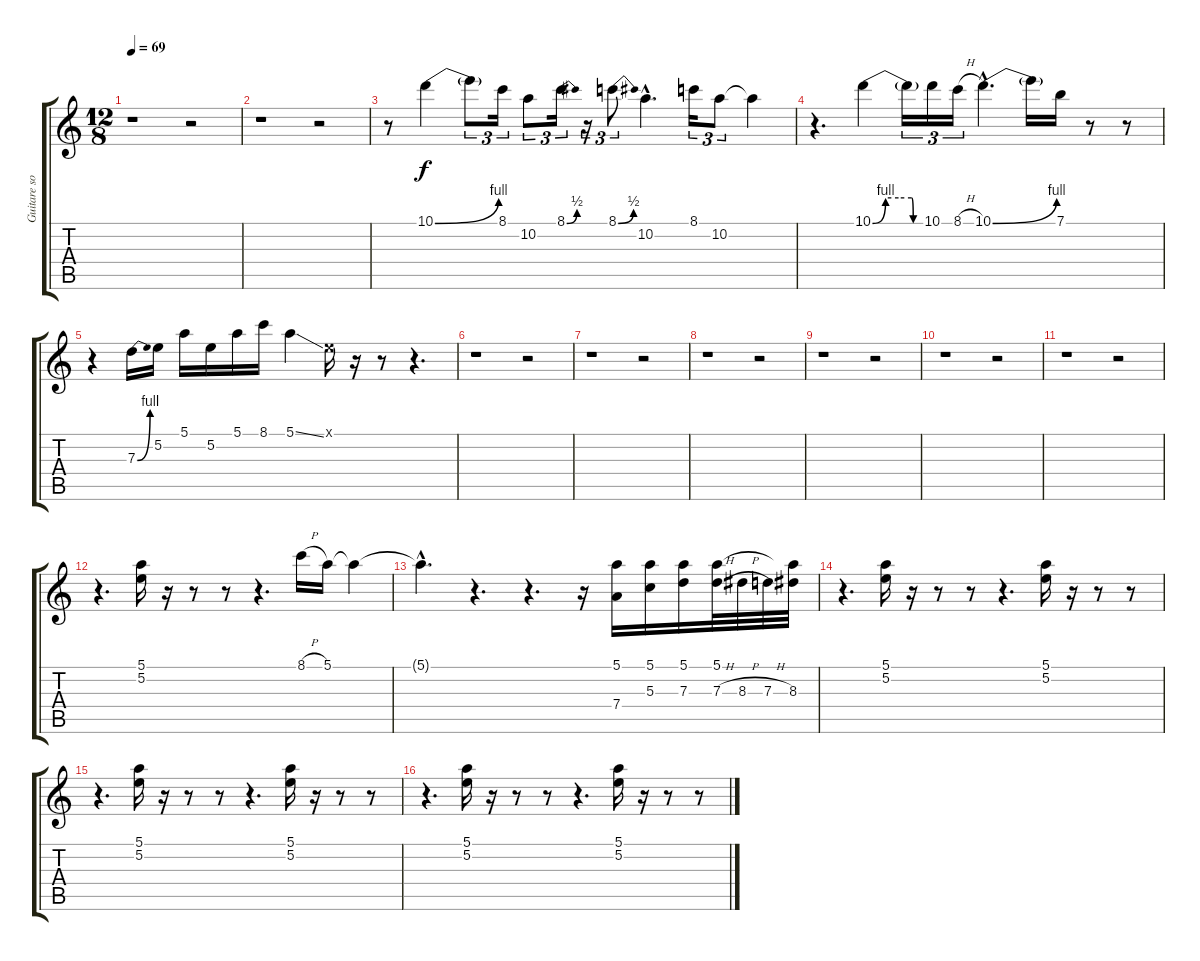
\track ("Guitare solo" "Guitare so") {instrument distortionguitar}
\staff {score tabs}
\tuning (E4 B3 G3 D3 A2 E2) {hide}
\ts (12 8)
\tempo 69
\clef g2
\ks c
r.1{dy f instrument distortionguitar} r.2 |
r.1 r.2 |
r.8 10.1{be (bend 0 0 60 4)}.4 10.1{t}.8{tu (3 2)} 8.1.16{tu (3 2)} 10.2.8{tu (3 2)} 8.1{be (bend 0 0 60 2)}.16{tu (3 2)} r.16{tu (3 2)} 8.1{be (bend 0 0 60 2)}.8{tu (3 2)} 10.2{hac}.4{d} 8.1.16{tu (3 2)} 10.2.8{tu (3 2)} 10.2{t}.4 |
r.4{d} 10.1{be (custom 0 0 15 4 30 4 45 4 47 0 60 0)}.4 10.1{t}.16{tu (3 2)} 10.1.16{tu (3 2)} 8.1{h}.16{tu (3 2)} 10.1{be (bend 0 0 60 4) hac}.4{d} 10.1{t}.16 7.1.16 r.8 r.8 |
r.4 7.3{be (bend 0 0 60 4)}.16 5.2.16 5.1.16 5.2.16 5.1.16 8.1.16 5.1{ss}.4 0.1{x}.16 r.16 r.8 r.4{d} |
r.1 r.2 |
r.1 r.2 |
r.1 r.2 |
r.1 r.2 |
r.1 r.2 |
r.1 r.2 |
r.4{d} (5.1 5.2).16 r.16 r.8 r.8 r.4{d} 8.1{h}.16 5.1.16 5.1{t}.4 |
5.1{hac t}.4{d} r.4{d} r.4{d} r.16 (5.1 7.4).16 (5.1 5.3).16 (5.1 7.3).16 (5.1 7.3{h}).32 8.3{h}.32 7.3{h}.32 (5.1{t} 8.3).32 |
r.4{d} (5.1 5.2).16 r.16 r.8 r.8 r.4{d} (5.1 5.2).16 r.16 r.8 r.8 |
r.4{d} (5.1 5.2).16 r.16 r.8 r.8 r.4{d} (5.1 5.2).16 r.16 r.8 r.8 |
r.4{d} (5.1 5.2).16 r.16 r.8 r.8 r.4{d} (5.1 5.2).16 r.16 r.8 r.8
